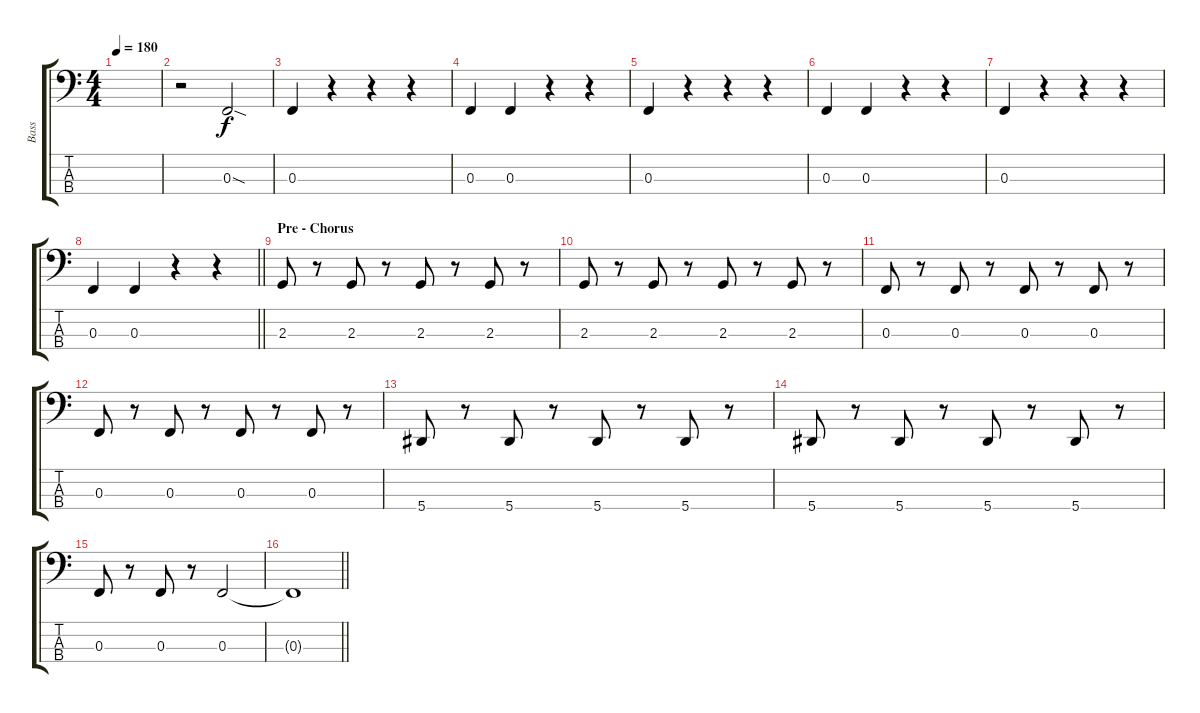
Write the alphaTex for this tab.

\track ("Bass" "Bass") {instrument electricbassfinger}
\staff {score tabs}
\tuning (Eb2 Bb1 F1 Bb0) {hide}
\ts (4 4)
\tempo 180
\clef f4
\ks c
|
r.2 0.3{sod}.2 |
0.3.4 r.4 r.4 r.4 |
0.3.4 0.3.4 r.4 r.4 |
0.3.4 r.4 r.4 r.4 |
0.3.4 0.3.4 r.4 r.4 |
0.3.4 r.4 r.4 r.4 |
\barLineRight lightlight
0.3.4 0.3.4 r.4 r.4 |
\section ("" "Pre - Chorus")
2.3.8 r.8 2.3.8 r.8 2.3.8 r.8 2.3.8 r.8 |
2.3.8 r.8 2.3.8 r.8 2.3.8 r.8 2.3.8 r.8 |
0.3.8 r.8 0.3.8 r.8 0.3.8 r.8 0.3.8 r.8 |
0.3.8 r.8 0.3.8 r.8 0.3.8 r.8 0.3.8 r.8 |
5.4.8 r.8 5.4.8 r.8 5.4.8 r.8 5.4.8 r.8 |
5.4.8 r.8 5.4.8 r.8 5.4.8 r.8 5.4.8 r.8 |
0.3.8 r.8 0.3.8 r.8 0.3.2 |
\barLineRight lightlight
0.3{t}.1
